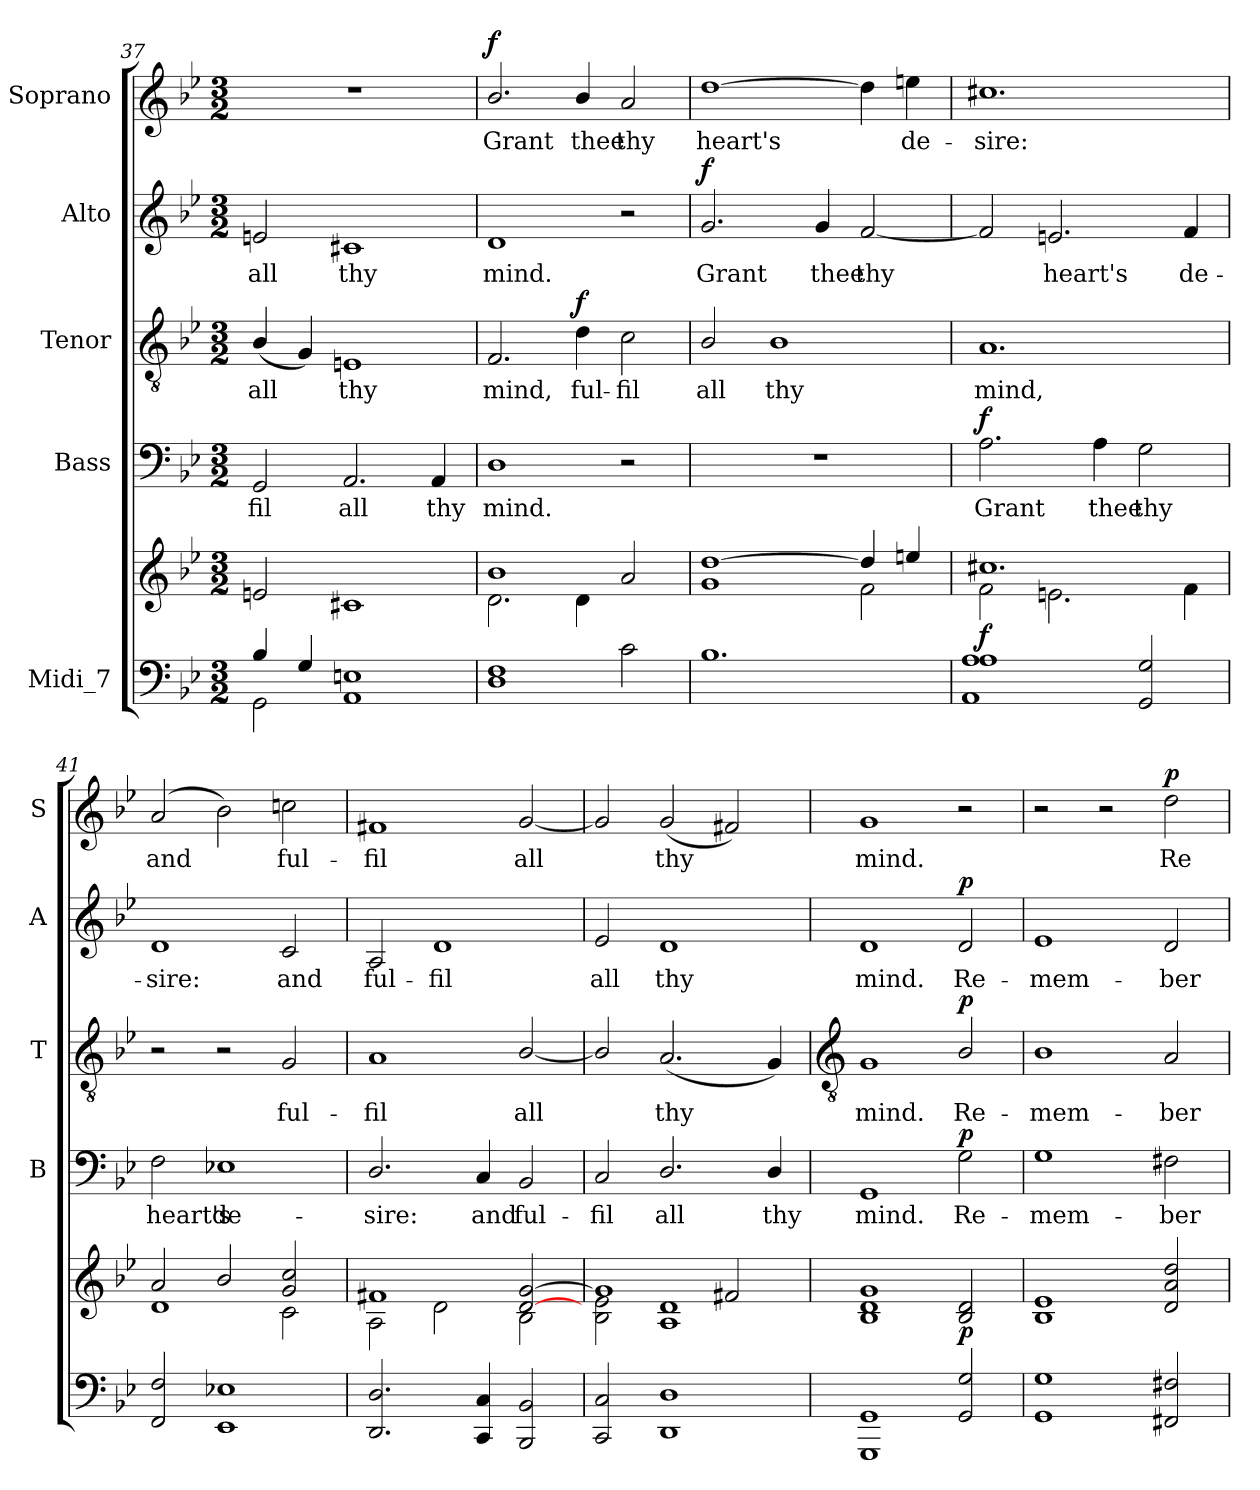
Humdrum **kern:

**kern	**kern	**dynam	**kern	**text	**dynam	**kern	**text	**dynam	**kern	**text	**dynam	**kern	**text	**dynam
*part5	*part5	*part5	*part4	*part4	*part4	*part3	*part3	*part3	*part2	*part2	*part2	*part1	*part1	*part1
*staff6	*staff5	*staff5/6	*staff4	*staff4	*staff4	*staff3	*staff3	*staff3	*staff2	*staff2	*staff2	*staff1	*staff1	*staff1
*I"Midi_7	*	*	*I"Bass	*	*	*I"Tenor	*	*	*I"Alto	*	*	*I"Soprano	*	*
*	*	*	*I'B	*	*	*I'T	*	*	*I'A	*	*	*I'S	*	*
!!LO:LB:g=z
*clefF4	*clefG2	*	*clefF4	*	*	*clefGv2	*	*	*clefG2	*	*	*clefG2	*	*
*k[b-e-]	*k[b-e-]	*	*k[b-e-]	*	*	*k[b-e-]	*	*	*k[b-e-]	*	*	*k[b-e-]	*	*
*B-:	*B-:	*	*B-:	*	*	*B-:	*	*	*B-:	*	*	*B-:	*	*
*M3/2	*M3/2	*	*M3/2	*	*	*M3/2	*	*	*M3/2	*	*	*M3/2	*	*
=37	=37	=37	=37	=37	=37	=37	=37	=37	=37	=37	=37	=37	=37	=37
*^	*^	*	*	*	*	*	*	*	*	*	*	*	*	*
!	!	!	!LO:N:vis=1	!	!	!LO:LY:b	!	!	!LO:LY:b	!	!	!LO:LY:b	!	!LO:N:vis=1	!	!
4B-/	2GG\	2en/	1.ryy	.	2GG	-fil	.	(<4B-/	all	.	2en	all	.	1.r	.	.
4G/	.	.	.	.	.	.	.	4G)	.	.	.	.	.	.	.	.
!	!	!	!	!	!	!LO:LY:b	!	!	!LO:LY:b	!	!	!LO:LY:b	!	!	!	!
1En	1AA	1c#X/	.	.	2.AA	all	.	1En	thy	.	1c#X	thy	.	.	.	.
!	!	!	!	!	!	!LO:LY:b	!	!	!	!	!	!	!	!	!	!
.	.	.	.	.	4AA	thy	.	.	.	.	.	.	.	.	.	.
=38	=38	=38	=38	=38	=38	=38	=38	=38	=38	=38	=38	=38	=38	=38	=38	=38
!	!	!	!	!	!	!LO:LY:b	!	!	!LO:LY:b	!	!	!LO:LY:b	!	!	!LO:LY:b	!LO:DY:b
1F	1D	1b-/	2.d\	.	1D	mind.	.	2.F	mind,	.	1d	mind.	.	2.b-/	Grant	f
!	!	!	!	!	!	!	!	!	!LO:LY:b	!LO:DY:b	!	!	!	!	!LO:LY:b	!
.	.	.	4d\	.	.	.	.	4d	ful-	f	.	.	.	4b-/	thee	.
!	!	!	!	!	!	!	!	!	!LO:LY:b	!	!	!	!	!	!LO:LY:b	!
2c	2ryy	2a/	2ryy	.	2r	.	.	2c	-fil	.	2r	.	.	2a	thy	.
=39	=39	=39	=39	=39	=39	=39	=39	=39	=39	=39	=39	=39	=39	=39	=39	=39
!	!LO:N:vis=1	!	!	!	!LO:N:vis=1	!	!	!	!LO:LY:b	!	!	!LO:LY:b	!LO:DY:b	!	!LO:LY:b	!
1.B-	1.ryy	[1dd/	1g\	.	1.r	.	.	2B-/	all	.	2.g	Grant	f	[1dd	heart's	.
!	!	!	!	!	!	!	!	!	!LO:LY:b	!	!	!	!	!	!	!
.	.	.	.	.	.	.	.	1B-	thy	.	.	.	.	.	.	.
!	!	!	!	!	!	!	!	!	!	!	!	!LO:LY:b	!	!	!	!
.	.	.	.	.	.	.	.	.	.	.	4g	thee	.	.	.	.
!	!	!	!	!	!	!	!	!	!	!	!	!LO:LY:b	!	!	!	!
.	.	4dd/]	2f\	.	.	.	.	.	.	.	[2f	thy	.	4dd]	.	.
!	!	!	!	!	!	!	!	!	!	!	!	!	!	!	!LO:LY:b	!
.	.	4een/	.	.	.	.	.	.	.	.	.	.	.	4een	de-	.
=40	=40	=40	=40	=40	=40	=40	=40	=40	=40	=40	=40	=40	=40	=40	=40	=40
!	!	!	!	!LO:DY:b	!	!LO:LY:b	!LO:DY:b	!	!LO:LY:b	!	!	!	!	!	!LO:LY:b	!
1A	1AA 1A	1.cc#X/	2f\	f	2.A	Grant	f	1.A	mind,	.	2f]	.	.	1.cc#X	-sire:	.
!	!	!	!	!	!	!	!	!	!	!	!	!LO:LY:b	!	!	!	!
.	.	.	2.en\	.	.	.	.	.	.	.	2.en	heart's	.	.	.	.
!	!	!	!	!	!	!LO:LY:b	!	!	!	!	!	!	!	!	!	!
.	.	.	.	.	4A	thee	.	.	.	.	.	.	.	.	.	.
!	!	!	!	!	!	!LO:LY:b	!	!	!	!	!	!	!	!	!	!
2ryy	2GG 2G	.	.	.	2G	thy	.	.	.	.	.	.	.	.	.	.
!	!	!	!	!	!	!	!	!	!	!	!	!LO:LY:b	!	!	!	!
.	.	.	4f\	.	.	.	.	.	.	.	4f	de-	.	.	.	.
*v	*v	*	*	*	*	*	*	*	*	*	*	*	*	*	*	*
=41	=41	=41	=41	=41	=41	=41	=41	=41	=41	=41	=41	=41	=41	=41	=41
!	!	!	!	!	!LO:LY:b	!	!	!	!	!	!LO:LY:b	!	!	!LO:LY:b	!
2FF 2F	2a/	1d\	.	2F	heart's	.	2r	.	.	1d	-sire:	.	(<2a	and	.
!	!	!	!	!	!LO:LY:b	!	!	!	!	!	!	!	!	!	!
1EE- 1E-X	2b-/	.	.	1E-X	de-	.	2r	.	.	.	.	.	2b-)	.	.
!	!	!	!	!	!	!	!	!LO:LY:b	!	!	!LO:LY:b	!	!	!LO:LY:b	!
.	2g/ 2cc/	2c\	.	.	.	.	2G	ful-	.	2c	and	.	2ccn	ful-	.
=42	=42	=42	=42	=42	=42	=42	=42	=42	=42	=42	=42	=42	=42	=42	=42
!	!	!	!	!	!LO:LY:b	!	!	!LO:LY:b	!	!	!LO:LY:b	!	!	!LO:LY:b	!
2.DD/ 2.D/	1f#X/	2A\	.	2.D/	-sire:	.	1A	-fil	.	2A	ful-	.	1f#X	-fil	.
!	!	!	!	!	!	!	!	!	!	!	!LO:LY:b	!	!	!	!
.	.	2d\	.	.	.	.	.	.	.	1d	-fil	.	.	.	.
!	!	!	!	!	!LO:LY:b	!	!	!	!	!	!	!	!	!	!
4CC 4C	.	.	.	4C	and	.	.	.	.	.	.	.	.	.	.
!	!	!	!	!	!LO:LY:b	!	!	!LO:LY:b	!	!	!	!	!	!LO:LY:b	!
2BBB- 2BB-	[2d/ [2g/	2B-\	.	2BB-	ful-	.	[2B-/	all	.	.	.	.	[2g	all	.
=43	=43	=43	=43	=43	=43	=43	=43	=43	=43	=43	=43	=43	=43	=43	=43
!	!	!	!	!	!LO:LY:b	!	!	!	!	!	!LO:LY:b	!	!	!	!
2CC 2C	1g/]	2B-\ 2e-\	.	2C	-fil	.	2B-/]	.	.	2e-	all	.	2g]	.	.
!	!	!	!	!	!LO:LY:b	!	!	!LO:LY:b	!	!	!LO:LY:b	!	!	!LO:LY:b	!
1DD/ 1D/	.	1A\ 1d\	.	2.D/	all	.	(<2.A	thy	.	1d	thy	.	(<2g	thy	.
.	2f#X/	.	.	.	.	.	.	.	.	.	.	.	2f#X)	.	.
!	!	!	!	!	!LO:LY:b	!	!	!	!	!	!	!	!	!	!
.	.	.	.	4D/	thy	.	4G)	.	.	.	.	.	.	.	.
!!LO:LB:g=z
=44	=44	=44	=44	=44	=44	=44	=44	=44	=44	=44	=44	=44	=44	=44	=44
*	*	*	*	*	*	*	*clefGv2	*	*	*	*	*	*	*	*
!	!	!LO:N:vis=1	!	!	!LO:LY:b	!	!	!LO:LY:b	!	!	!LO:LY:b	!	!	!LO:LY:b	!
1GGG 1GG	1B- 1d 1g	1.ryy	.	1GG	mind.	.	1G	mind.	.	1d	mind.	.	1g	mind.	.
!	!	!	!LO:DY:b	!	!LO:LY:b	!LO:DY:b	!	!LO:LY:b	!LO:DY:b	!	!LO:LY:b	!LO:DY:b	!	!	!
2GG 2G	2B- 2d	.	p	2G	Re-	p	2B-/	Re-	p	2d	Re-	p	2r	.	.
=45	=45	=45	=45	=45	=45	=45	=45	=45	=45	=45	=45	=45	=45	=45	=45
!	!	!LO:N:vis=1	!	!	!LO:LY:b	!	!	!LO:LY:b	!	!	!LO:LY:b	!	!	!	!
1GG 1G	1B- 1e-	1.ryy	.	1G	-mem-	.	1B-	-mem-	.	1e-	-mem-	.	2r	.	.
.	.	.	.	.	.	.	.	.	.	.	.	.	2r	.	.
!	!	!	!	!	!LO:LY:b	!	!	!LO:LY:b	!	!	!LO:LY:b	!	!	!LO:LY:b	!LO:DY:b
2FF#X 2F#X	2d 2a 2dd	.	.	2F#X	-ber	.	2A	-ber	.	2d	-ber	.	2dd	Re-	p
*	*v	*v	*	*	*	*	*	*	*	*	*	*	*	*	*
=	=	=	=	=	=	=	=	=	=	=	=	=	=	=
*-	*-	*-	*-	*-	*-	*-	*-	*-	*-	*-	*-	*-	*-	*-
